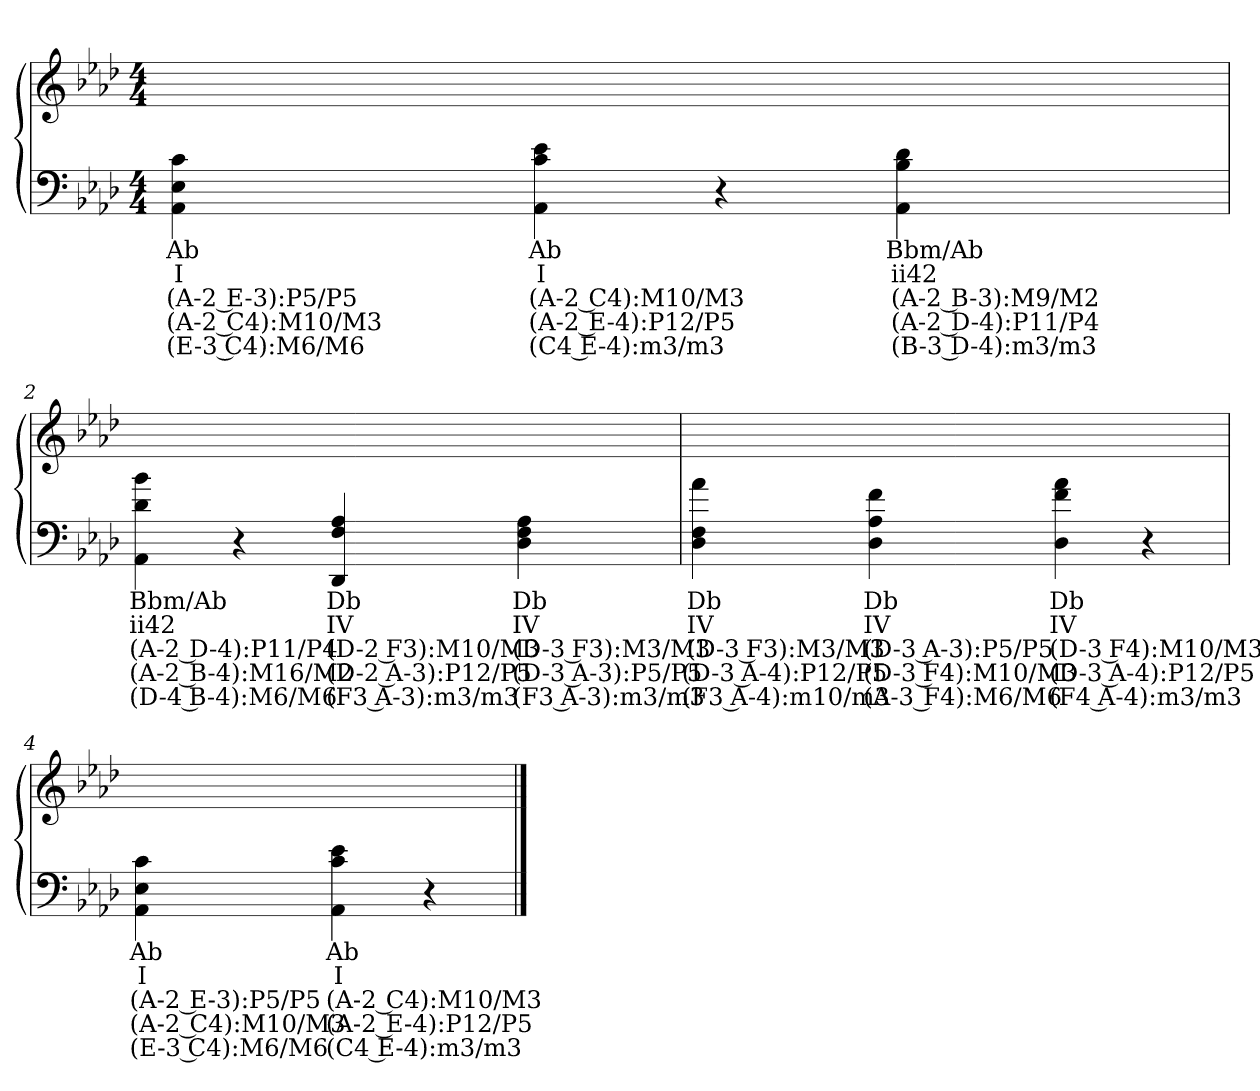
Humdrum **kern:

**kern	**text	**text	**text	**text	**text	**kern
*part2	*part2	*part2	*part2	*part2	*part2	*part1
*staff2	*staff2	*staff2	*staff2	*staff2	*staff2	*staff1
*clefF4	*	*	*	*	*	*clefG2
*k[b-e-a-d-]	*	*	*	*	*	*k[b-e-a-d-]
*A-:	*	*	*	*	*	*A-:
*M4/4	*	*	*	*	*	*M4/4
*MM60	*	*	*	*	*	*MM60
=1	=1	=1	=1	=1	=1	=1
4AA- 4E- 4c	Ab	I	(A-2 E-3):P5/P5	(A-2 C4):M10/M3	(E-3 C4):M6/M6	1ryy
4AA- 4c 4e-	Ab	I	(A-2 C4):M10/M3	(A-2 E-4):P12/P5	(C4 E-4):m3/m3	.
4r	.	.	.	.	.	.
4AA- 4B- 4d-	Bbm/Ab	ii42	(A-2 B-3):M9/M2	(A-2 D-4):P11/P4	(B-3 D-4):m3/m3	.
=2	=2	=2	=2	=2	=2	=2
4AA- 4d- 4b-	Bbm/Ab	ii42	(A-2 D-4):P11/P4	(A-2 B-4):M16/M2	(D-4 B-4):M6/M6	1ryy
4r	.	.	.	.	.	.
4DD- 4F 4A-	Db	IV	(D-2 F3):M10/M3	(D-2 A-3):P12/P5	(F3 A-3):m3/m3	.
4D- 4F 4A-	Db	IV	(D-3 F3):M3/M3	(D-3 A-3):P5/P5	(F3 A-3):m3/m3	.
=3	=3	=3	=3	=3	=3	=3
4D- 4F 4a-	Db	IV	(D-3 F3):M3/M3	(D-3 A-4):P12/P5	(F3 A-4):m10/m3	1ryy
4D- 4A- 4f	Db	IV	(D-3 A-3):P5/P5	(D-3 F4):M10/M3	(A-3 F4):M6/M6	.
4D- 4f 4a-	Db	IV	(D-3 F4):M10/M3	(D-3 A-4):P12/P5	(F4 A-4):m3/m3	.
4r	.	.	.	.	.	.
=4	=4	=4	=4	=4	=4	=4
4AA- 4E- 4c	Ab	I	(A-2 E-3):P5/P5	(A-2 C4):M10/M3	(E-3 C4):M6/M6	2.ryy
4AA- 4c 4e-	Ab	I	(A-2 C4):M10/M3	(A-2 E-4):P12/P5	(C4 E-4):m3/m3	.
4r	.	.	.	.	.	.
==	==	==	==	==	==	==
*-	*-	*-	*-	*-	*-	*-
